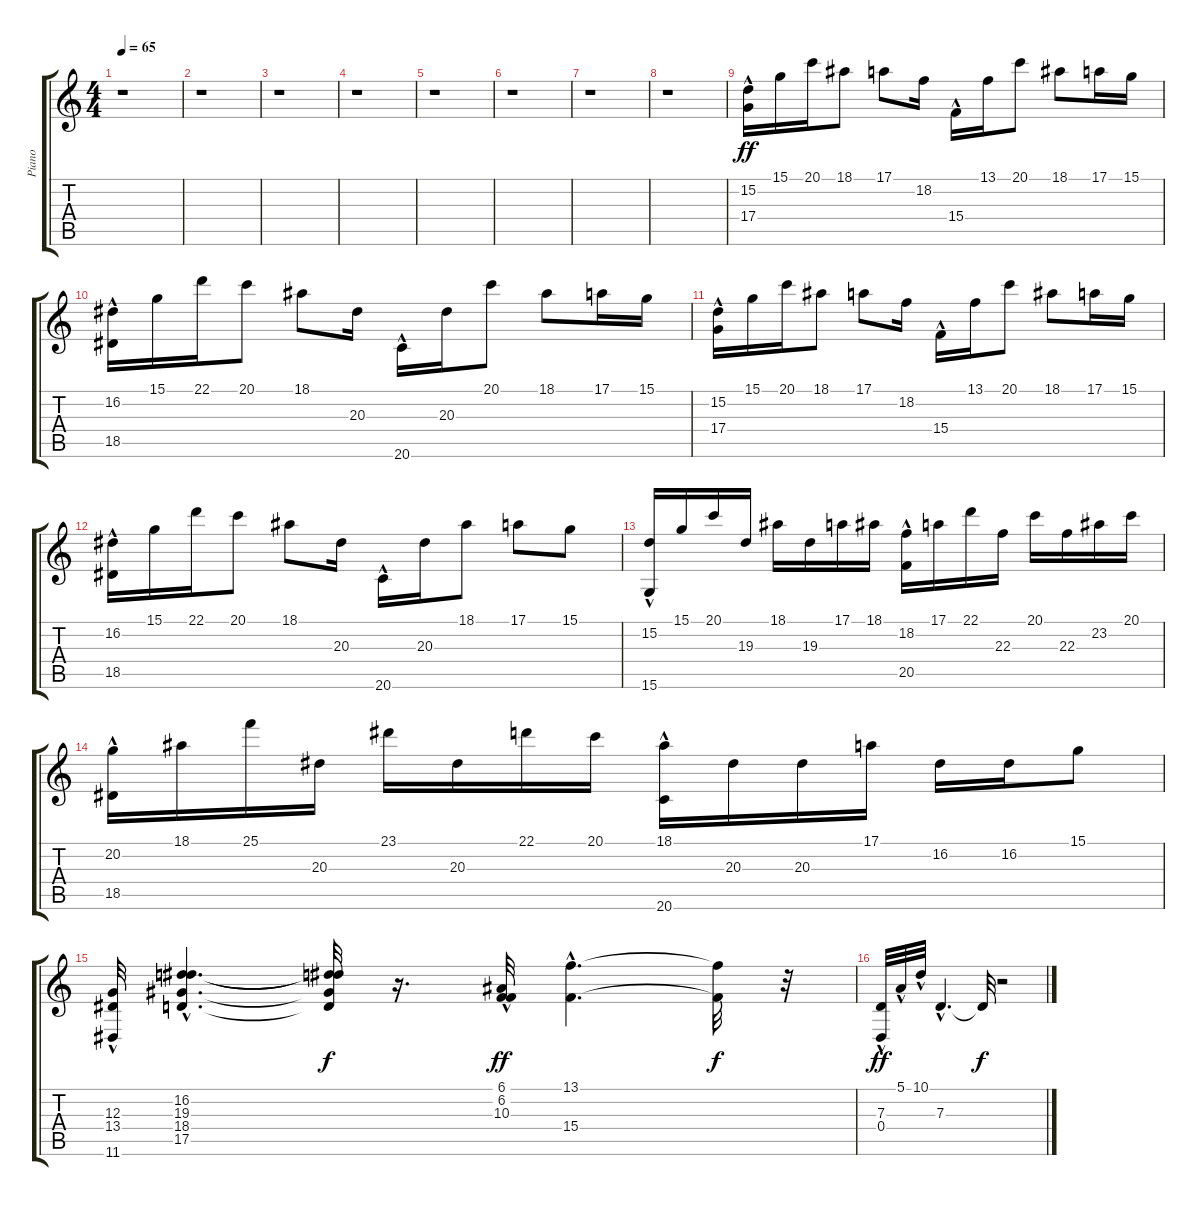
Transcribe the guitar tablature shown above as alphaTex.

\track ("Piano" "Piano") {instrument acousticgrandpiano}
\staff {score tabs}
\tuning (E4 B3 G3 D3 A2 E2) {hide}
\ts (4 4)
\tempo 65
\clef g2
\ks c
r.1{dy ff} |
r.1 |
r.1 |
r.1 |
r.1 |
r.1 |
r.1 |
r.1 |
(15.2 17.4{hac}).16 15.1.16 20.1.16 18.1.8 17.1.8 18.2.16 15.4{hac}.16 13.1.16 20.1.8 18.1.8 17.1.16 15.1.16 |
(16.2 18.5{hac}).16 15.1.16 22.1.16 20.1.8 18.1.8 20.3.16 20.6{hac}.16 20.3.16 20.1.8 18.1.8 17.1.16 15.1.16 |
(15.2 17.4{hac}).16 15.1.16 20.1.16 18.1.8 17.1.8 18.2.16 15.4{hac}.16 13.1.16 20.1.8 18.1.8 17.1.16 15.1.16 |
(16.2 18.5{hac}).16 15.1.16 22.1.16 20.1.8 18.1.8 20.3.16 20.6{hac}.16 20.3.16 18.1.8 17.1.8 15.1.8 |
(15.2 15.6{hac}).16 15.1.16 20.1.16 19.3.16 18.1.16 19.3.16 17.1.16 18.1.16 (18.2 20.5{hac}).16 17.1.16 22.1.16 22.3.16 20.1.16 22.3.16 23.2.16 20.1.16 |
(20.2 18.5{hac}).16 18.1.16 25.1.16 20.3.16 23.1.16 20.3.16 22.1.16 20.1.16 (18.1 20.6{hac}).16 20.3.16 20.3.16 17.1.16 16.2.16 16.2.16 15.1.8 |
(12.3 13.4 11.6{hac}).32 (16.2{hac} 19.3{hac} 18.4{hac} 17.5{hac}).4{d} (16.2{t} 19.3{t} 18.4{t} 17.5{t}).32{dy f} r.16{d} (6.1 6.2{hac} 10.3{hac}).32{dy ff} (13.1{hac} 15.4{hac}).4{d} (13.1{t} 15.4{t}).32{dy f} r.32 |
(7.3 0.4{hac}).32{dy ff} 5.1{hac}.32 10.1{hac}.32 7.3{hac}.4{d} 7.3{t}.32{dy f} r.2
